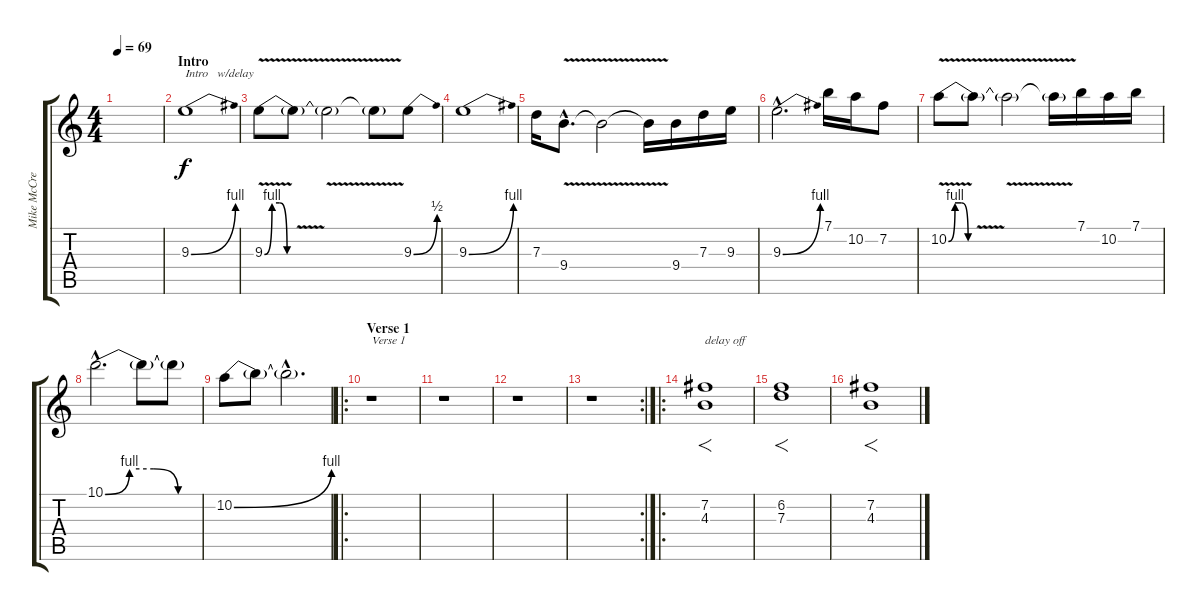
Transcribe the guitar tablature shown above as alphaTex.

\track ("Mike McCready" "Mike McCre") {instrument distortionguitar}
\staff {score tabs}
\tuning (E4 B3 G3 D3 A2 E2) {hide}
\ts (4 4)
\tempo 69
\clef g2
\ks c
|
\section ("" "Intro")
9.3{be (bend 0 0 60 4)}.1{txt "Intro   w/delay"} |
9.3{be (custom 0 0 15 4 30 4 45 0 60 0) v}.8 9.3{v t}.8 9.3{v t}.2 9.3{v t}.8 9.3{be (bend 0 0 60 2)}.8 |
9.3{be (bend 0 0 60 4)}.1 |
7.3.16 9.4{v hac}.8{d} 9.4{v t}.2 9.4{t}.16 9.4.16 7.3.16 9.3.16 |
9.3{be (bend 0 0 60 4) hac}.2{d} 7.1.16 10.2.16 7.2.8 |
10.2{be (custom 0 0 15 4 30 4 45 0 60 0) v}.8 10.2{v t}.8 10.2{v t}.2 10.2{v t}.16 7.1.16 10.2.16 7.1.16 |
10.1{be (custom 0 0 15 4 30 4 45 0 60 0) hac}.2{d} 10.1{t}.8 10.1{t}.8 |
10.2{be (bend 0 0 60 4)}.8 10.2{t}.8 10.2{hac t}.2{d} |
\ro
\section ("" "Verse 1")
r.1{txt "Verse 1"} |
r.1 |
r.1 |
\rc 2
r.1 |
\ro
(7.2 4.3).1{f txt "delay off"} |
(6.2 7.3).1{f} |
(7.2 4.3).1{f}
